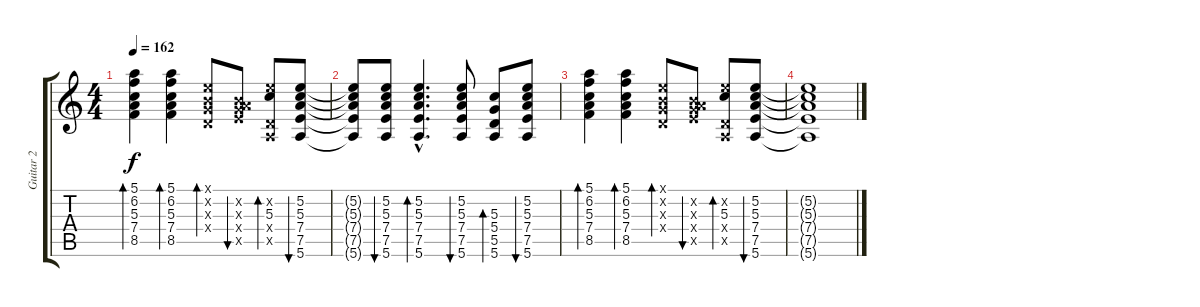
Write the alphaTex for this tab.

\track ("Guitar 2" "Guitar 2") {instrument acousticguitarsteel}
\staff {score tabs}
\tuning (E4 B3 G3 D3 A2 E2) {hide}
\ts (4 4)
\tempo 162
\clef g2
\ks c
(5.1 6.2 5.3 7.4 8.5).4{bd 60 dy f} (5.1 6.2 5.3 7.4 8.5).4{bd 60} (0.1{x} 0.2{x} 0.3{x} 0.4{x}).8{bd 60} (0.2{x} 0.3{x} 7.4{x} 7.5{x}).8{bu 60} (5.2{x} 5.3 0.4{x} 0.5{x}).8{bd 60} (5.2 5.3 7.4 7.5 5.6).8{bu 60} |
(5.2{t} 5.3{t} 7.4{t} 7.5{t} 5.6{t}).8 (5.2 5.3 7.4 7.5 5.6).8{bu 60} (5.2{hac} 5.3{hac} 7.4{hac} 7.5{hac} 5.6{hac}).4{d bd 60} (5.2 5.3 7.4 7.5 5.6).8{bu 60} (5.3 5.4 5.5 5.6).8{bd 60} (5.2 5.3 7.4 7.5 5.6).8{bu 60} |
(5.1 6.2 5.3 7.4 8.5).4{bd 60} (5.1 6.2 5.3 7.4 8.5).4{bd 60} (0.1{x} 0.2{x} 0.3{x} 0.4{x}).8{bd 60} (0.2{x} 0.3{x} 7.4{x} 7.5{x}).8{bu 60} (5.2{x} 5.3 0.4{x} 0.5{x}).8{bd 60} (5.2 5.3 7.4 7.5 5.6).8{bu 60} |
(5.2{t} 5.3{t} 7.4{t} 7.5{t} 5.6{t}).1
